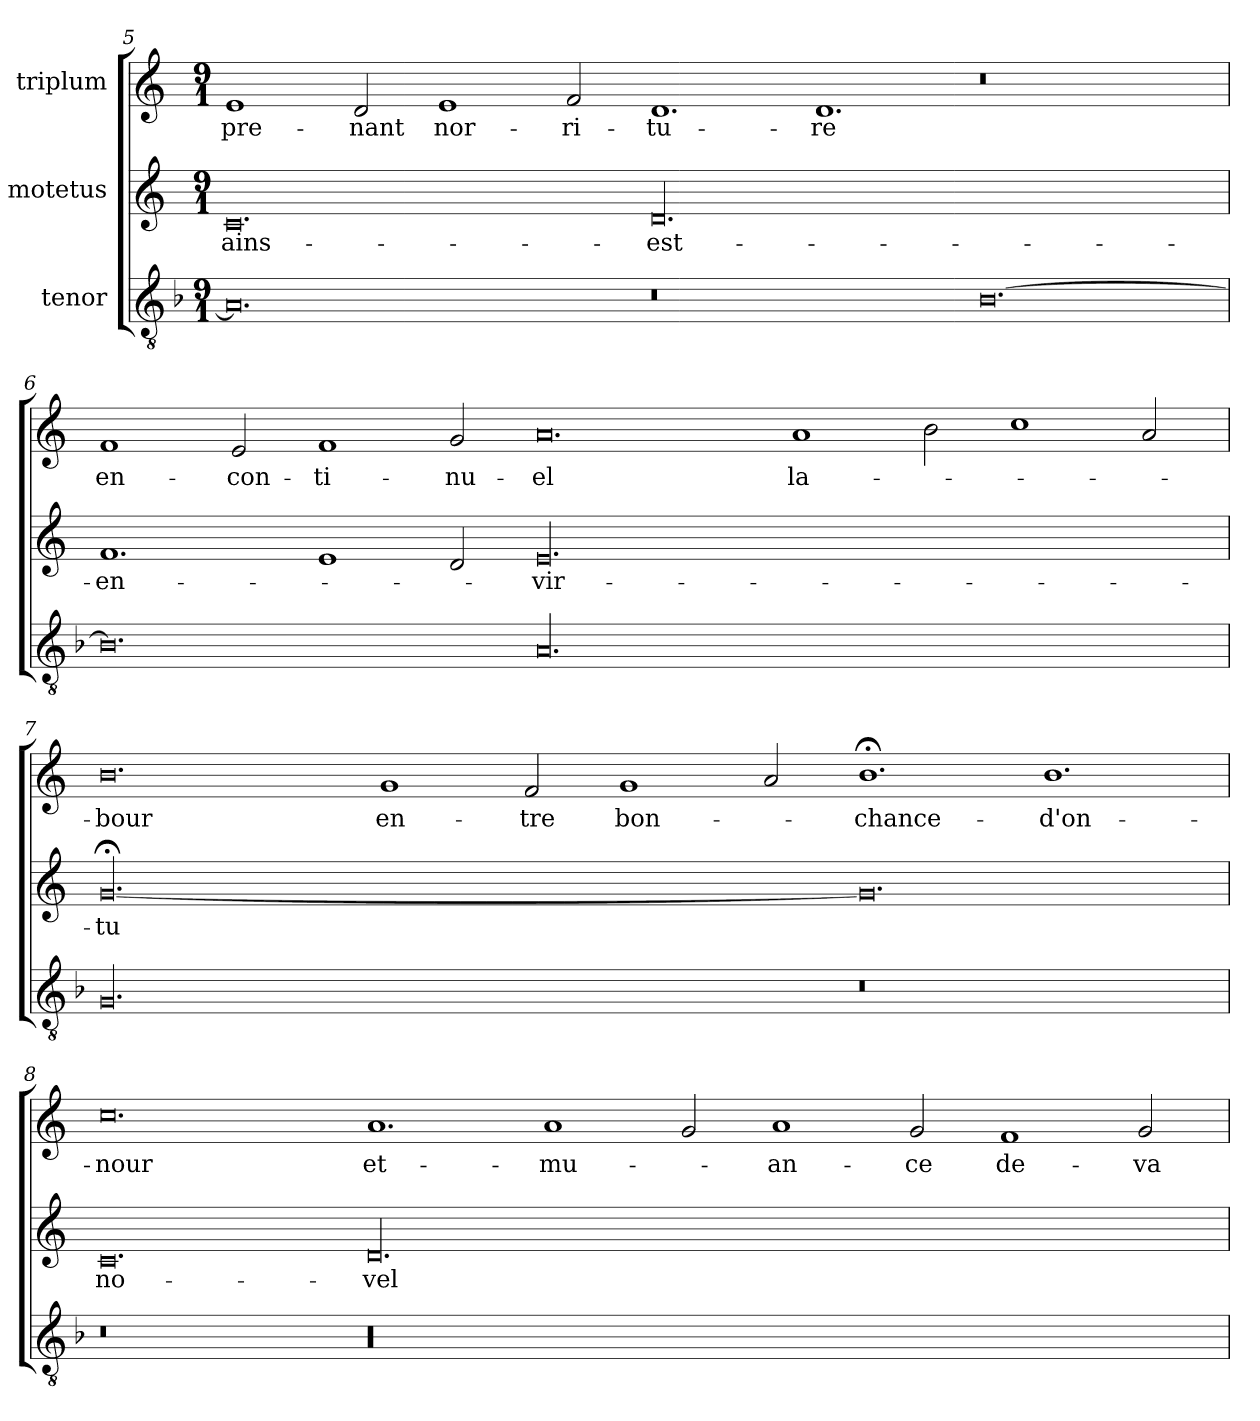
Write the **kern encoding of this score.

**kern	**kern	**text	**kern	**text
*part3	*part2	*part2	*part1	*part1
*staff3	*staff2	*staff2	*staff1	*staff1
*I"tenor	*I"motetus	*	*I"triplum	*
*clefGv2	*clefG2	*	*clefG2	*
*k[b-]	*k[]	*	*k[]	*
*F:	*C:	*	*C:	*
*M9/1	*M9/1	*	*M9/1	*
=5	=5	=5	=5	=5
0.A/]	0.c/	ains-	1e/	pre-
.	.	.	2d/	-nant
.	.	.	1e/	nor-
.	.	.	2f/	-ri-
0.r	00.d/	est-	1.d/	-tu-
.	.	.	1.d/	-re
[0.B-\	.	.	0.r	.
!!LO:LB:g=z
=6	=6	=6	=6	=6
0.B-\]	1.f/	en-	1f/	en-
.	.	.	2e/	con-
.	1e/	.	1f/	-ti-
.	2d/	.	2g/	-nu-
00.A/	00.e/	vir-	0.a/	-el
.	.	.	1a/	la-
.	.	.	2b\	.
.	.	.	1cc\	.
.	.	.	2a/	.
=7	=7	=7	=7	=7
00.G/	[00.g;</	-tu	0.b\	-bour
.	.	.	1g/	en-
.	.	.	2f/	-tre
.	.	.	1g/	bon-
.	.	.	2a/	.
0.r	0.g/]	.	1.b;<\	chance-
.	.	.	1.b\	d'on-
!!LO:PB:g=z
=8	=8	=8	=8	=8
0.r	0.c/	no-	0.cc\	-nour
00.r	00.d/	-vel-	1.a/	et-
.	.	.	1a/	mu-
.	.	.	2g/	.
.	.	.	1a/	-an-
.	.	.	2g/	-ce
.	.	.	1f/	de-
.	.	.	2g/	va-
=	=	=	=	=
*-	*-	*-	*-	*-
